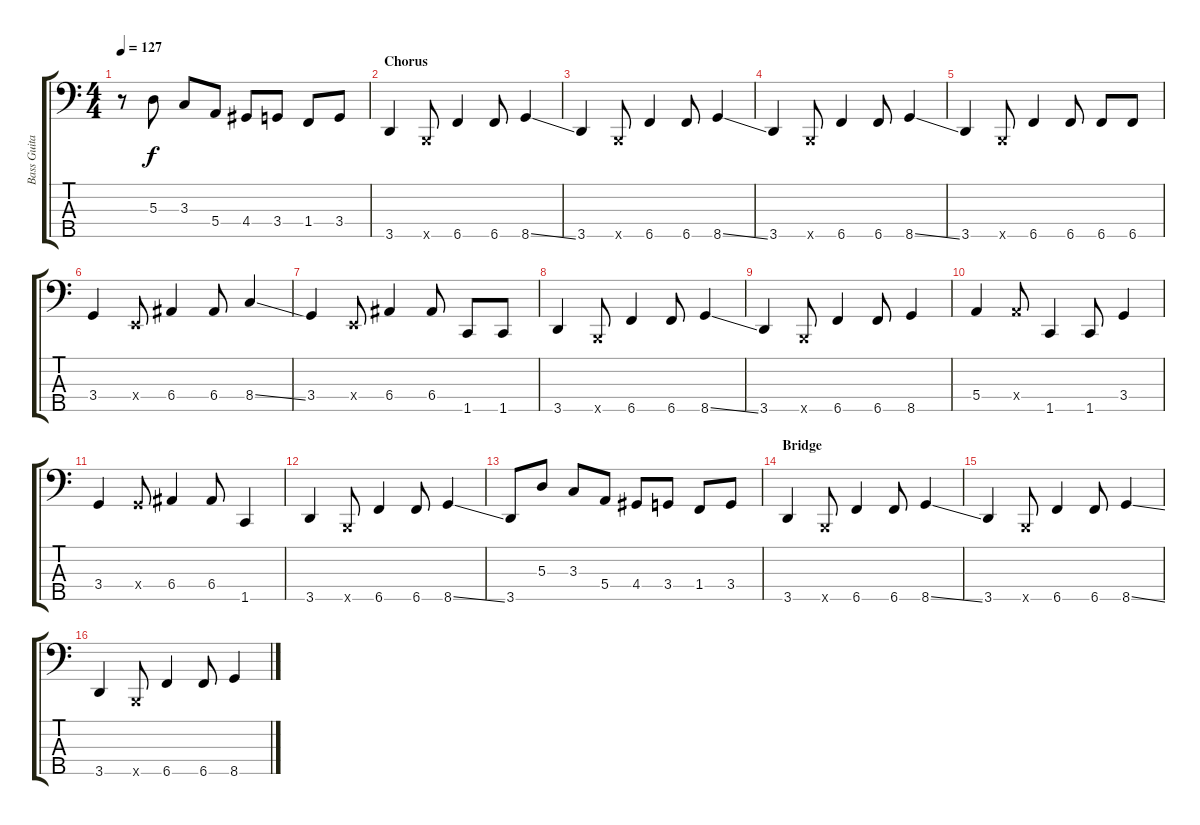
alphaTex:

\track ("Bass Guitar" "Bass Guita") {instrument electricbassfinger}
\staff {score tabs}
\tuning (G2 D2 A1 E1 B0) {hide}
\ts (4 4)
\tempo 127
\clef f4
\ks c
r.8{dy f} 5.3.8 3.3.8 5.4.8 4.4.8 3.4.8 1.4.8 3.4.8 |
\section ("" "Chorus")
3.5.4 0.5{x}.8 6.5.4 6.5.8 8.5{ss}.4 |
3.5.4 0.5{x}.8 6.5.4 6.5.8 8.5{ss}.4 |
3.5.4 0.5{x}.8 6.5.4 6.5.8 8.5{ss}.4 |
3.5.4 0.5{x}.8 6.5.4 6.5.8 6.5.8 6.5.8 |
3.4.4 0.4{x}.8 6.4.4 6.4.8 8.4{ss}.4 |
3.4.4 0.4{x}.8 6.4.4 6.4.8 1.5.8 1.5.8 |
3.5.4 0.5{x}.8 6.5.4 6.5.8 8.5{ss}.4 |
3.5.4 0.5{x}.8 6.5.4 6.5.8 8.5.4 |
5.4.4 5.4{x}.8 1.5.4 1.5.8 3.4.4 |
3.4.4 3.4{x}.8 6.4.4 6.4.8 1.5.4 |
3.5.4 0.5{x}.8 6.5.4 6.5.8 8.5{ss}.4 |
3.5.8 5.3.8 3.3.8 5.4.8 4.4.8 3.4.8 1.4.8 3.4.8 |
\section ("" "Bridge")
3.5.4 0.5{x}.8 6.5.4 6.5.8 8.5{ss}.4 |
3.5.4 0.5{x}.8 6.5.4 6.5.8 8.5{ss}.4 |
3.5.4 0.5{x}.8 6.5.4 6.5.8 8.5{ss}.4
